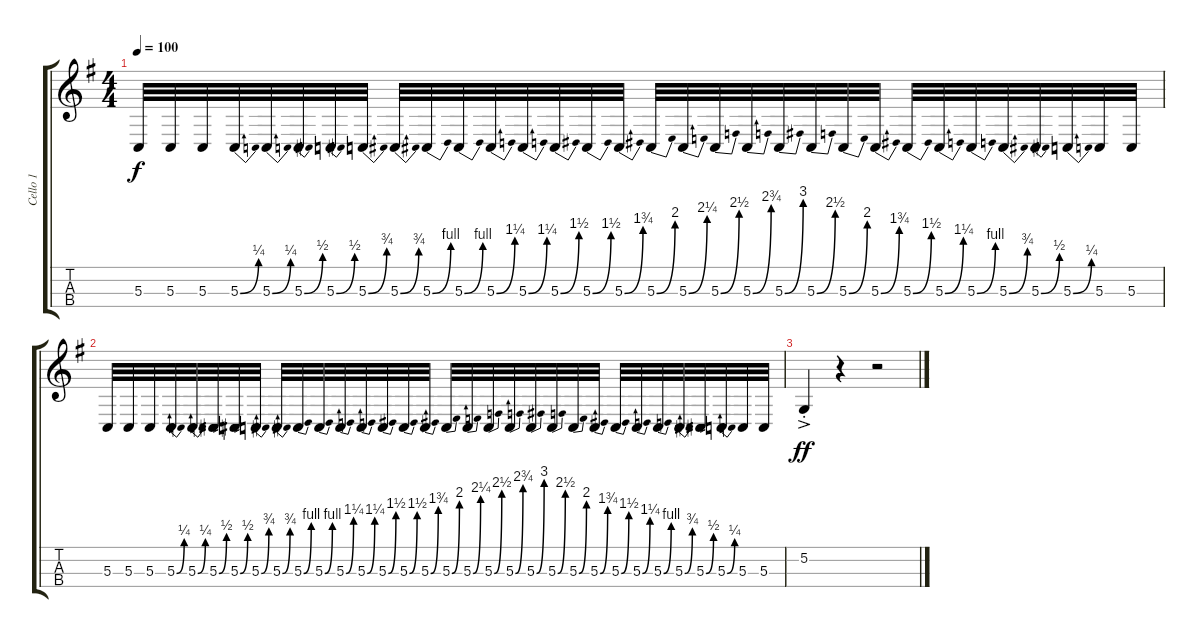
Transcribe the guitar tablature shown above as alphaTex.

\track ("Cello 1" "Cello 1") {instrument cello}
\staff {score tabs}
\tuning (A3 D3 G2 C2) {hide}
\ts (4 4)
\tempo 100
\clef g2
\ks g
5.3.32{dy f} 5.3.32 5.3.32 5.3{be (bend 0 0 60 1)}.32 5.3{be (bend 0 0 60 1)}.32 5.3{be (bend 0 0 60 2)}.32 5.3{be (bend 0 0 60 2)}.32 5.3{be (bend 0 0 60 3)}.32 5.3{be (bend 0 0 60 3)}.32 5.3{be (bend 0 0 60 4)}.32 5.3{be (bend 0 0 60 4)}.32 5.3{be (bend 0 0 60 5)}.32 5.3{be (bend 0 0 60 5)}.32 5.3{be (bend 0 0 60 6)}.32 5.3{be (bend 0 0 60 6)}.32 5.3{be (bend 0 0 60 7)}.32 5.3{be (bend 0 0 60 8)}.32 5.3{be (bend 0 0 60 9)}.32 5.3{be (bend 0 0 60 10)}.32 5.3{be (bend 0 0 60 11)}.32 5.3{be (bend 0 0 60 12)}.32 5.3{be (bend 0 0 60 10)}.32 5.3{be (bend 0 0 60 8)}.32 5.3{be (bend 0 0 60 7)}.32 5.3{be (bend 0 0 60 6)}.32 5.3{be (bend 0 0 60 5)}.32 5.3{be (bend 0 0 60 4)}.32 5.3{be (bend 0 0 60 3)}.32 5.3{be (bend 0 0 60 2)}.32 5.3{be (bend 0 0 60 1)}.32 5.3.32 5.3.32 |
5.3.32 5.3.32 5.3.32 5.3{be (bend 0 0 60 1)}.32 5.3{be (bend 0 0 60 1)}.32 5.3{be (bend 0 0 60 2)}.32 5.3{be (bend 0 0 60 2)}.32 5.3{be (bend 0 0 60 3)}.32 5.3{be (bend 0 0 60 3)}.32 5.3{be (bend 0 0 60 4)}.32 5.3{be (bend 0 0 60 4)}.32 5.3{be (bend 0 0 60 5)}.32 5.3{be (bend 0 0 60 5)}.32 5.3{be (bend 0 0 60 6)}.32 5.3{be (bend 0 0 60 6)}.32 5.3{be (bend 0 0 60 7)}.32 5.3{be (bend 0 0 60 8)}.32 5.3{be (bend 0 0 60 9)}.32 5.3{be (bend 0 0 60 10)}.32 5.3{be (bend 0 0 60 11)}.32 5.3{be (bend 0 0 60 12)}.32 5.3{be (bend 0 0 60 10)}.32 5.3{be (bend 0 0 60 8)}.32 5.3{be (bend 0 0 60 7)}.32 5.3{be (bend 0 0 60 6)}.32 5.3{be (bend 0 0 60 5)}.32 5.3{be (bend 0 0 60 4)}.32 5.3{be (bend 0 0 60 3)}.32 5.3{be (bend 0 0 60 2)}.32 5.3{be (bend 0 0 60 1)}.32 5.3.32 5.3.32 |
5.2{ac st}.4{dy ff} r.4 r.2
